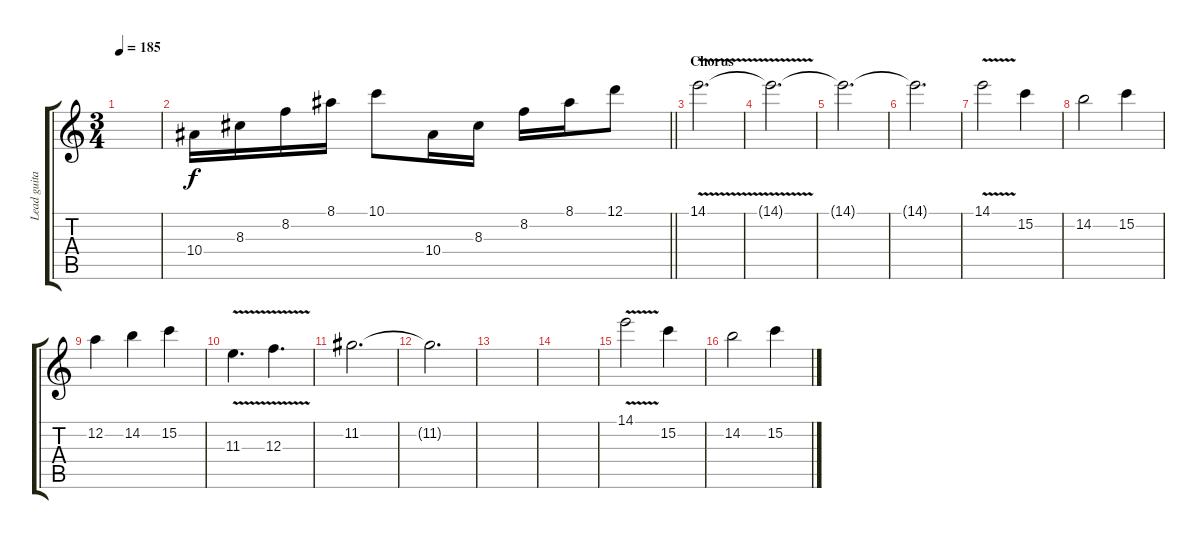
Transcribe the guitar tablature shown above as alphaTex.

\track ("Lead guitar" "Lead guita") {instrument distortionguitar}
\staff {score tabs}
\tuning (D4 A3 F3 C3 G2 D2) {hide}
\ts (3 4)
\tempo 185
\clef g2
\ks c
|
\barLineRight lightlight
10.4.16{volume 16} 8.3.16 8.2.16 8.1.16 10.1.8 10.4.16 8.3.16 8.2.16 8.1.16 12.1.8 |
\section ("" "Chorus")
14.1{v}.2{d} |
14.1{t}.2{d} |
14.1{t}.2{d} |
14.1{t}.2{d} |
14.1{v}.2 15.2.4 |
14.2.2 15.2.4 |
12.2.4 14.2.4 15.2.4 |
11.3{v}.4{d} 12.3{v}.4{d} |
11.2.2{d} |
11.2{t}.2{d} |
|
|
14.1{v}.2 15.2.4 |
14.2.2 15.2.4
